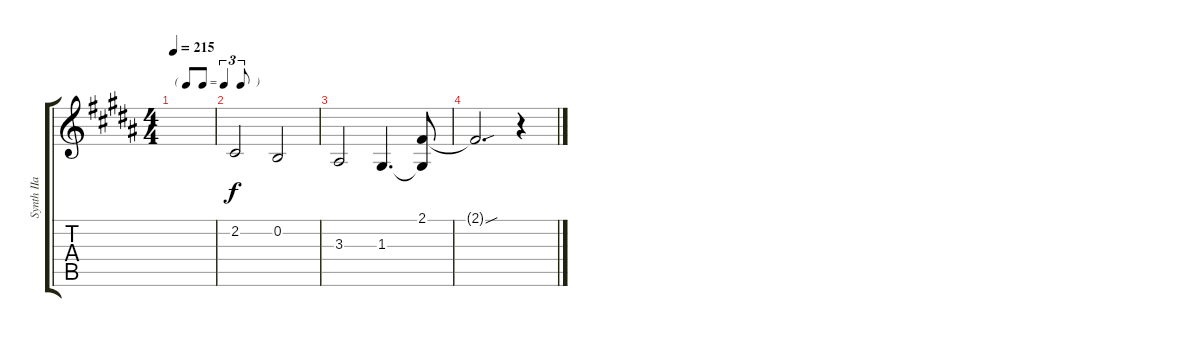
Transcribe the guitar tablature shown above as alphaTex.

\track ("Synth IIa (Kotobuki Tsumugi)" "Synth IIa ") {instrument drawbarorgan}
\staff {score tabs}
\tuning (E4 B3 G3 D3 A2 E2) {hide}
\ts (4 4)
\tf triplet8th
\tempo 215
\clef g2
\ks b
|
2.2.2 0.2.2 |
3.3.2 1.3.4{d} (2.1 1.3{t}).8{dy f} |
2.1{sou t}.2{d} r.4
